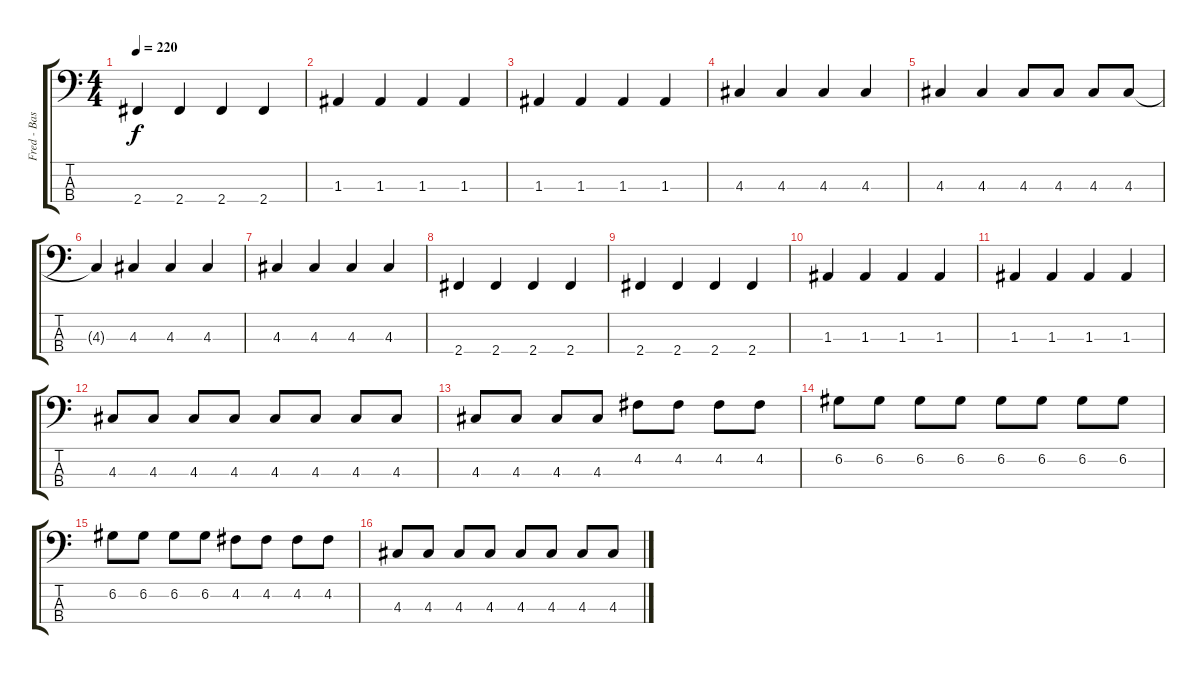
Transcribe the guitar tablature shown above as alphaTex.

\track ("Fred - Bas" "Fred - Bas") {instrument electricbasspick}
\staff {score tabs}
\tuning (G2 D2 A1 E1) {hide}
\ts (4 4)
\tempo 220
\clef f4
\ks c
2.4.4{dy f} 2.4.4 2.4.4 2.4.4 |
1.3.4 1.3.4 1.3.4 1.3.4 |
1.3.4 1.3.4 1.3.4 1.3.4 |
4.3.4 4.3.4 4.3.4 4.3.4 |
4.3.4 4.3.4 4.3.8 4.3.8 4.3.8 4.3.8 |
4.3{t}.4 4.3.4 4.3.4 4.3.4 |
4.3.4 4.3.4 4.3.4 4.3.4 |
2.4.4 2.4.4 2.4.4 2.4.4 |
2.4.4 2.4.4 2.4.4 2.4.4 |
1.3.4 1.3.4 1.3.4 1.3.4 |
1.3.4 1.3.4 1.3.4 1.3.4 |
4.3.8 4.3.8 4.3.8 4.3.8 4.3.8 4.3.8 4.3.8 4.3.8 |
4.3.8 4.3.8 4.3.8 4.3.8 4.2.8 4.2.8 4.2.8 4.2.8 |
6.2.8 6.2.8 6.2.8 6.2.8 6.2.8 6.2.8 6.2.8 6.2.8 |
6.2.8 6.2.8 6.2.8 6.2.8 4.2.8 4.2.8 4.2.8 4.2.8 |
4.3.8 4.3.8 4.3.8 4.3.8 4.3.8 4.3.8 4.3.8 4.3.8
